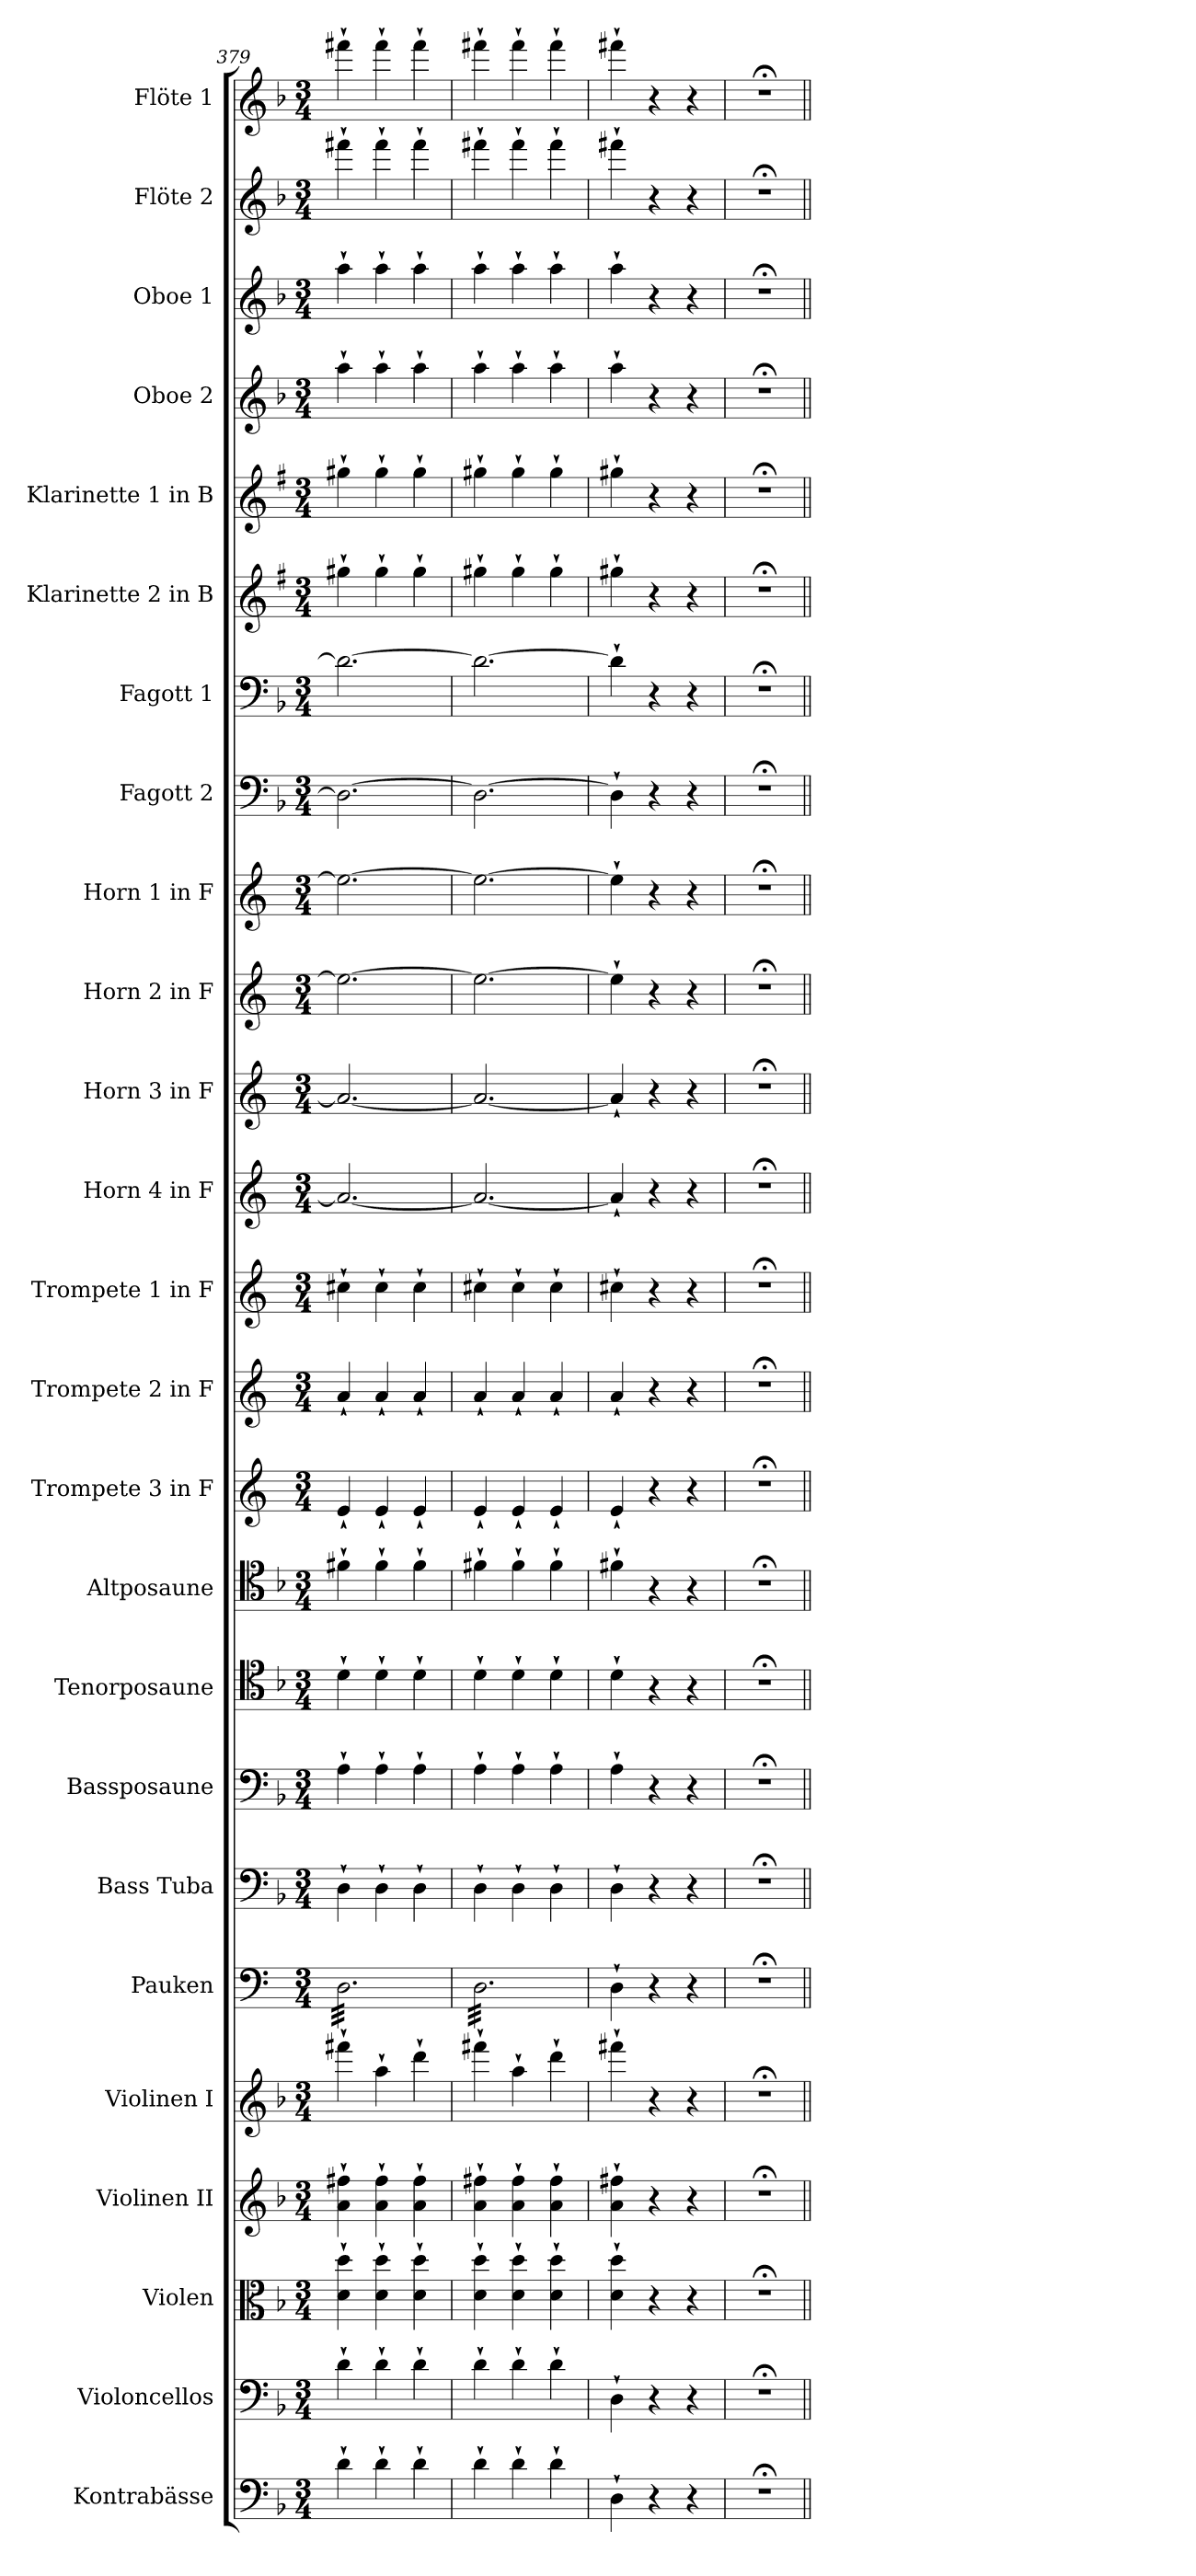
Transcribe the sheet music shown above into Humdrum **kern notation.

**kern	**kern	**kern	**kern	**kern	**kern	**kern	**kern	**kern	**kern	**kern	**kern	**kern	**kern	**kern	**kern	**kern	**kern	**kern	**kern	**kern	**kern	**kern	**kern	**kern
*part25	*part24	*part23	*part22	*part21	*part20	*part19	*part18	*part17	*part16	*part15	*part14	*part13	*part12	*part11	*part10	*part9	*part8	*part7	*part6	*part5	*part4	*part3	*part2	*part1
*staff25	*staff24	*staff23	*staff22	*staff21	*staff20	*staff19	*staff18	*staff17	*staff16	*staff15	*staff14	*staff13	*staff12	*staff11	*staff10	*staff9	*staff8	*staff7	*staff6	*staff5	*staff4	*staff3	*staff2	*staff1
*I"Kontrabässe	*I"Violoncellos	*I"Violen	*I"Violinen II	*I"Violinen I	*I"Pauken	*I"Bass Tuba	*I"Bassposaune	*I"Tenorposaune	*I"Altposaune	*I"Trompete 3 in F	*I"Trompete 2 in F	*I"Trompete 1 in F	*I"Horn 4 in F	*I"Horn 3 in F	*I"Horn 2 in F	*I"Horn 1 in F	*I"Fagott 2	*I"Fagott 1	*I"Klarinette 2 in B	*I"Klarinette 1 in B	*I"Oboe 2	*I"Oboe 1	*I"Flöte 2	*I"Flöte 1
*I'Kb.	*I'Vc.	*	*I'Vln. II	*I'Vln. I	*I'Pk.	*I'Ba. Tb.	*I'B. Psn.	*I'T. Psn.	*I'A. Psn.	*I'Tpt. 3 in F	*I'Tpt. 2 in F	*I'Tpt. 1 in F	*I'Hn. 4 in F	*I'Hn. 3  in F	*I'Hn. 2  in F	*I'Hn. 1 in F	*I'Fgt. 2	*I'Fgt. 1	*I'Kl. 2 in B	*I'Kl. 1  in B	*I'Ob. 2	*I'Ob. 1	*I'Fl. 2	*I'Fl. 1
*clefF4	*clefF4	*clefC3	*clefG2	*clefG2	*clefF4	*clefF4	*clefF4	*clefC4	*clefC4	*clefG2	*clefG2	*clefG2	*clefG2	*clefG2	*clefG2	*clefG2	*clefF4	*clefF4	*clefG2	*clefG2	*clefG2	*clefG2	*clefG2	*clefG2
*ITrd7c12	*	*	*	*	*	*	*	*	*	*ITrd-3c-5	*ITrd-3c-5	*ITrd-3c-5	*ITrd4c7	*ITrd4c7	*ITrd4c7	*ITrd4c7	*	*	*ITrd1c2	*ITrd1c2	*	*	*	*
*k[b-]	*k[b-]	*k[b-]	*k[b-]	*k[b-]	*k[]	*k[b-]	*k[b-]	*k[b-]	*k[b-]	*k[b-]	*k[b-]	*k[b-]	*k[b-]	*k[b-]	*k[b-]	*k[b-]	*k[b-]	*k[b-]	*k[b-]	*k[b-]	*k[b-]	*k[b-]	*k[b-]	*k[b-]
*M3/4	*M3/4	*M3/4	*M3/4	*M3/4	*M3/4	*M3/4	*M3/4	*M3/4	*M3/4	*M3/4	*M3/4	*M3/4	*M3/4	*M3/4	*M3/4	*M3/4	*M3/4	*M3/4	*M3/4	*M3/4	*M3/4	*M3/4	*M3/4	*M3/4
=379	=379	=379	=379	=379	=379	=379	=379	=379	=379	=379	=379	=379	=379	=379	=379	=379	=379	=379	=379	=379	=379	=379	=379	=379
*	*	*	*	*	*tremolo	*	*	*	*	*	*	*	*	*	*	*	*	*	*	*	*	*	*	*
4D`\	4d`\	4d\` 4dd\`	4a\` 4ff#X\`	4fff#X`\	32D\LLL	4D`\	4A`\	4d`\	4f#X`\	4a`/	4dd`/	4ff#X`\	2.d/_	2.d/_	2.a\_	2.a\_	2.D\_	2.d\_	4ff#X`\	4ff#X`\	4aa`\	4aa`\	4fff#X`\	4fff#X`\
.	.	.	.	.	32D\	.	.	.	.	.	.	.	.	.	.	.	.	.	.	.	.	.	.	.
.	.	.	.	.	32D\	.	.	.	.	.	.	.	.	.	.	.	.	.	.	.	.	.	.	.
.	.	.	.	.	32D\	.	.	.	.	.	.	.	.	.	.	.	.	.	.	.	.	.	.	.
.	.	.	.	.	32D\	.	.	.	.	.	.	.	.	.	.	.	.	.	.	.	.	.	.	.
.	.	.	.	.	32D\	.	.	.	.	.	.	.	.	.	.	.	.	.	.	.	.	.	.	.
.	.	.	.	.	32D\	.	.	.	.	.	.	.	.	.	.	.	.	.	.	.	.	.	.	.
.	.	.	.	.	32D\	.	.	.	.	.	.	.	.	.	.	.	.	.	.	.	.	.	.	.
4D`\	4d`\	4d\` 4dd\`	4a\` 4ff#\`	4aa`\	32D\	4D`\	4A`\	4d`\	4f#`\	4a`/	4dd`/	4ff#`\	.	.	.	.	.	.	4ff#`\	4ff#`\	4aa`\	4aa`\	4fff#`\	4fff#`\
.	.	.	.	.	32D\	.	.	.	.	.	.	.	.	.	.	.	.	.	.	.	.	.	.	.
.	.	.	.	.	32D\	.	.	.	.	.	.	.	.	.	.	.	.	.	.	.	.	.	.	.
.	.	.	.	.	32D\	.	.	.	.	.	.	.	.	.	.	.	.	.	.	.	.	.	.	.
.	.	.	.	.	32D\	.	.	.	.	.	.	.	.	.	.	.	.	.	.	.	.	.	.	.
.	.	.	.	.	32D\	.	.	.	.	.	.	.	.	.	.	.	.	.	.	.	.	.	.	.
.	.	.	.	.	32D\	.	.	.	.	.	.	.	.	.	.	.	.	.	.	.	.	.	.	.
.	.	.	.	.	32D\	.	.	.	.	.	.	.	.	.	.	.	.	.	.	.	.	.	.	.
4D`\	4d`\	4d\` 4dd\`	4a\` 4ff#\`	4ddd`\	32D\	4D`\	4A`\	4d`\	4f#`\	4a`/	4dd`/	4ff#`\	.	.	.	.	.	.	4ff#`\	4ff#`\	4aa`\	4aa`\	4fff#`\	4fff#`\
.	.	.	.	.	32D\	.	.	.	.	.	.	.	.	.	.	.	.	.	.	.	.	.	.	.
.	.	.	.	.	32D\	.	.	.	.	.	.	.	.	.	.	.	.	.	.	.	.	.	.	.
.	.	.	.	.	32D\	.	.	.	.	.	.	.	.	.	.	.	.	.	.	.	.	.	.	.
.	.	.	.	.	32D\	.	.	.	.	.	.	.	.	.	.	.	.	.	.	.	.	.	.	.
.	.	.	.	.	32D\	.	.	.	.	.	.	.	.	.	.	.	.	.	.	.	.	.	.	.
.	.	.	.	.	32D\	.	.	.	.	.	.	.	.	.	.	.	.	.	.	.	.	.	.	.
.	.	.	.	.	32D\JJJ	.	.	.	.	.	.	.	.	.	.	.	.	.	.	.	.	.	.	.
=380	=380	=380	=380	=380	=380	=380	=380	=380	=380	=380	=380	=380	=380	=380	=380	=380	=380	=380	=380	=380	=380	=380	=380	=380
4D`\	4d`\	4d\` 4dd\`	4a\` 4ff#X\`	4fff#X`\	32D\LLL	4D`\	4A`\	4d`\	4f#X`\	4a`/	4dd`/	4ff#X`\	2.d/_	2.d/_	2.a\_	2.a\_	2.D\_	2.d\_	4ff#X`\	4ff#X`\	4aa`\	4aa`\	4fff#X`\	4fff#X`\
.	.	.	.	.	32D\	.	.	.	.	.	.	.	.	.	.	.	.	.	.	.	.	.	.	.
.	.	.	.	.	32D\	.	.	.	.	.	.	.	.	.	.	.	.	.	.	.	.	.	.	.
.	.	.	.	.	32D\	.	.	.	.	.	.	.	.	.	.	.	.	.	.	.	.	.	.	.
.	.	.	.	.	32D\	.	.	.	.	.	.	.	.	.	.	.	.	.	.	.	.	.	.	.
.	.	.	.	.	32D\	.	.	.	.	.	.	.	.	.	.	.	.	.	.	.	.	.	.	.
.	.	.	.	.	32D\	.	.	.	.	.	.	.	.	.	.	.	.	.	.	.	.	.	.	.
.	.	.	.	.	32D\	.	.	.	.	.	.	.	.	.	.	.	.	.	.	.	.	.	.	.
4D`\	4d`\	4d\` 4dd\`	4a\` 4ff#\`	4aa`\	32D\	4D`\	4A`\	4d`\	4f#`\	4a`/	4dd`/	4ff#`\	.	.	.	.	.	.	4ff#`\	4ff#`\	4aa`\	4aa`\	4fff#`\	4fff#`\
.	.	.	.	.	32D\	.	.	.	.	.	.	.	.	.	.	.	.	.	.	.	.	.	.	.
.	.	.	.	.	32D\	.	.	.	.	.	.	.	.	.	.	.	.	.	.	.	.	.	.	.
.	.	.	.	.	32D\	.	.	.	.	.	.	.	.	.	.	.	.	.	.	.	.	.	.	.
.	.	.	.	.	32D\	.	.	.	.	.	.	.	.	.	.	.	.	.	.	.	.	.	.	.
.	.	.	.	.	32D\	.	.	.	.	.	.	.	.	.	.	.	.	.	.	.	.	.	.	.
.	.	.	.	.	32D\	.	.	.	.	.	.	.	.	.	.	.	.	.	.	.	.	.	.	.
.	.	.	.	.	32D\	.	.	.	.	.	.	.	.	.	.	.	.	.	.	.	.	.	.	.
4D`\	4d`\	4d\` 4dd\`	4a\` 4ff#\`	4ddd`\	32D\	4D`\	4A`\	4d`\	4f#`\	4a`/	4dd`/	4ff#`\	.	.	.	.	.	.	4ff#`\	4ff#`\	4aa`\	4aa`\	4fff#`\	4fff#`\
.	.	.	.	.	32D\	.	.	.	.	.	.	.	.	.	.	.	.	.	.	.	.	.	.	.
.	.	.	.	.	32D\	.	.	.	.	.	.	.	.	.	.	.	.	.	.	.	.	.	.	.
.	.	.	.	.	32D\	.	.	.	.	.	.	.	.	.	.	.	.	.	.	.	.	.	.	.
.	.	.	.	.	32D\	.	.	.	.	.	.	.	.	.	.	.	.	.	.	.	.	.	.	.
.	.	.	.	.	32D\	.	.	.	.	.	.	.	.	.	.	.	.	.	.	.	.	.	.	.
.	.	.	.	.	32D\	.	.	.	.	.	.	.	.	.	.	.	.	.	.	.	.	.	.	.
.	.	.	.	.	32D\JJJ	.	.	.	.	.	.	.	.	.	.	.	.	.	.	.	.	.	.	.
*	*	*	*	*	*Xtremolo	*	*	*	*	*	*	*	*	*	*	*	*	*	*	*	*	*	*	*
=381	=381	=381	=381	=381	=381	=381	=381	=381	=381	=381	=381	=381	=381	=381	=381	=381	=381	=381	=381	=381	=381	=381	=381	=381
4DD`\	4D`\	4d\` 4dd\`	4a\` 4ff#X\`	4fff#X`\	4D`\	4D`\	4A`\	4d`\	4f#X`\	4a`/	4dd`/	4ff#X`\	4d`>/]	4d`>/]	4a`\]	4a`\]	4D`\]	4d`\]	4ff#X`\	4ff#X`\	4aa`\	4aa`\	4fff#X`\	4fff#X`\
4r	4r	4r	4r	4r	4r	4r	4r	4r	4r	4r	4r	4r	4r	4r	4r	4r	4r	4r	4r	4r	4r	4r	4r	4r
4r	4r	4r	4r	4r	4r	4r	4r	4r	4r	4r	4r	4r	4r	4r	4r	4r	4r	4r	4r	4r	4r	4r	4r	4r
=382	=382	=382	=382	=382	=382	=382	=382	=382	=382	=382	=382	=382	=382	=382	=382	=382	=382	=382	=382	=382	=382	=382	=382	=382
2.r;<	2.r;<	2.r;<	2.r;<	2.r;<	2.r;<	2.r;<	2.r;<	2.r;<	2.r;<	2.r;<	2.r;<	2.r;<	2.r;<	2.r;<	2.r;<	2.r;<	2.r;<	2.r;<	2.r;<	2.r;<	2.r;<	2.r;<	2.r;<	2.r;<
=||	=||	=||	=||	=||	=||	=||	=||	=||	=||	=||	=||	=||	=||	=||	=||	=||	=||	=||	=||	=||	=||	=||	=||	=||
*-	*-	*-	*-	*-	*-	*-	*-	*-	*-	*-	*-	*-	*-	*-	*-	*-	*-	*-	*-	*-	*-	*-	*-	*-
